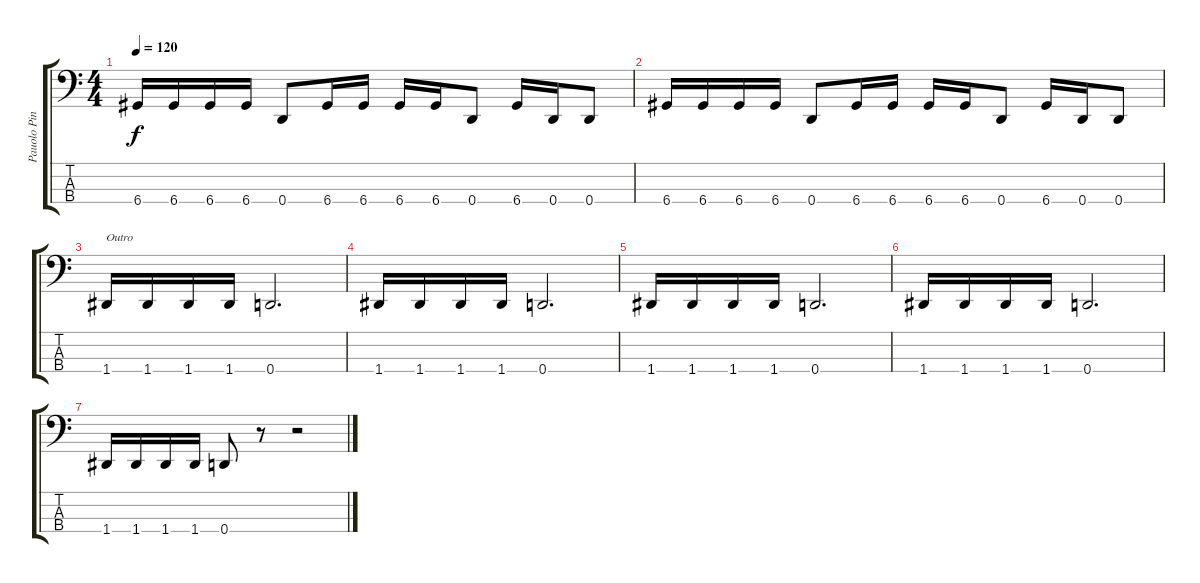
\track ("Pauolo Pinto Jr" "Pauolo Pin") {instrument electricbasspick}
\staff {score tabs}
\tuning (F2 C2 G1 D1) {hide}
\ts (4 4)
\tempo 120
\clef f4
\ks c
6.4.16{dy f} 6.4.16 6.4.16 6.4.16 0.4.8 6.4.16 6.4.16 6.4.16 6.4.16 0.4.8 6.4.16 0.4.16 0.4.8 |
6.4.16 6.4.16 6.4.16 6.4.16 0.4.8 6.4.16 6.4.16 6.4.16 6.4.16 0.4.8 6.4.16 0.4.16 0.4.8 |
1.4.16{txt "Outro"} 1.4.16 1.4.16 1.4.16 0.4.2{d} |
1.4.16 1.4.16 1.4.16 1.4.16 0.4.2{d} |
1.4.16 1.4.16 1.4.16 1.4.16 0.4.2{d} |
1.4.16 1.4.16 1.4.16 1.4.16 0.4.2{d} |
1.4.16 1.4.16 1.4.16 1.4.16 0.4.8 r.8 r.2
